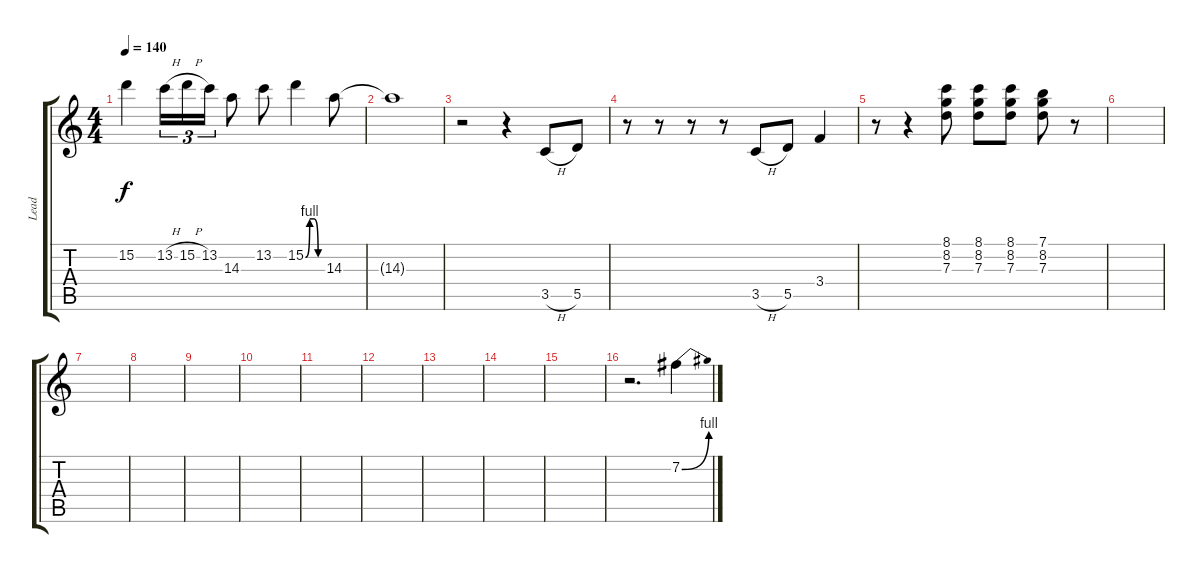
\track ("Lead" "Lead") {instrument distortionguitar}
\staff {score tabs}
\tuning (E4 B3 G3 D3 A2 E2) {hide}
\ts (4 4)
\tempo 140
\clef g2
\ks c
15.2{t}.4{dy f} 13.2{h}.16{tu (3 2)} 15.2{h}.16{tu (3 2)} 13.2.16{tu (3 2)} 14.3.8 13.2.8 15.2{be (custom 0 0 15 4 30 4 45 0 48 0 60 0)}.4 14.3.8 |
14.3{t}.1 |
r.2 r.4 3.5{h}.8 5.5.8 |
r.8 r.8 r.8 r.8 3.5{h}.8 5.5.8 3.4.4 |
r.8 r.4 (8.1 8.2 7.3).8 (8.1 8.2 7.3).8 (8.1 8.2 7.3).8 (7.1 8.2 7.3).8 r.8 |
|
|
|
|
|
|
|
|
|
|
r.2{d} 7.2{be (bend 0 0 60 4)}.4
